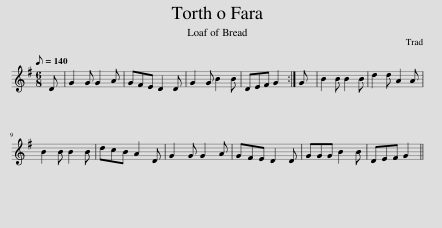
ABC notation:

X:1
L:1/8
Q:1/8=140
M:6/8
I:linebreak $
K:G
V:1 treble
V:1
 D | G2 G G2 A | GFE D2 D | G2 G B2 B | DEF G2 :| %5
 G | B2 B B2 B | d2 d A2 A |$ B2 B B2 B | dcB A2 D | %10
 G2 G G2 A | GFE D2 D | GGG B2 B | DEF G2 || %14
